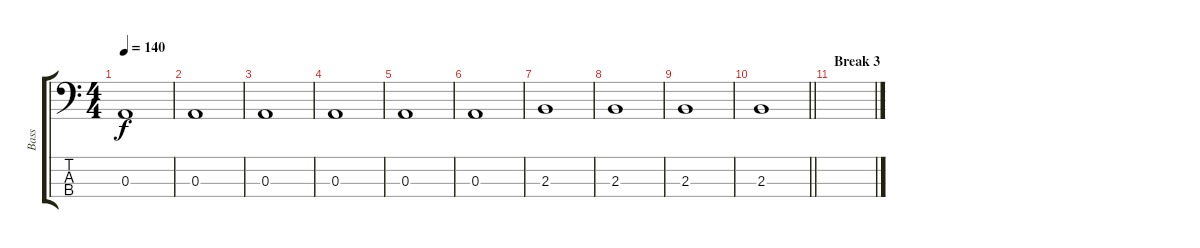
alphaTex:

\track ("Bass" "Bass") {instrument electricbasspick}
\staff {score tabs}
\tuning (G2 D2 A1 E1) {hide}
\ts (4 4)
\tempo 140
\clef f4
\ks c
0.3.1{dy f} |
0.3.1 |
0.3.1 |
0.3.1 |
0.3.1 |
0.3.1 |
2.3.1 |
2.3.1 |
2.3.1 |
\barLineRight lightlight
2.3.1 |
\section ("" "Break 3")
